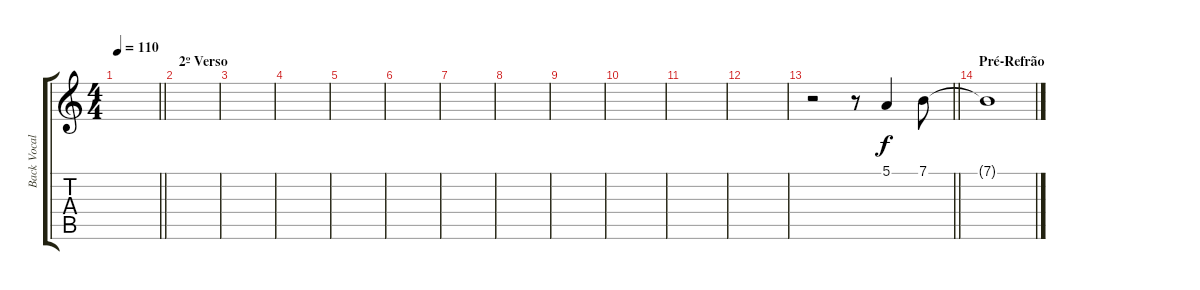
\track ("Back Vocal" "Back Vocal") {instrument pad4choir}
\staff {score tabs}
\tuning (E4 B3 G3 D3 A2 E2) {hide}
\ts (4 4)
\tempo 110
\clef g2
\barLineRight lightlight
\ks c
|
\section ("" "2º Verso")
|
|
|
|
|
|
|
|
|
|
|
\barLineRight lightlight
r.2 r.8 5.1.4 7.1.8 |
\section ("" "Pré-Refrão")
7.1{t}.1
